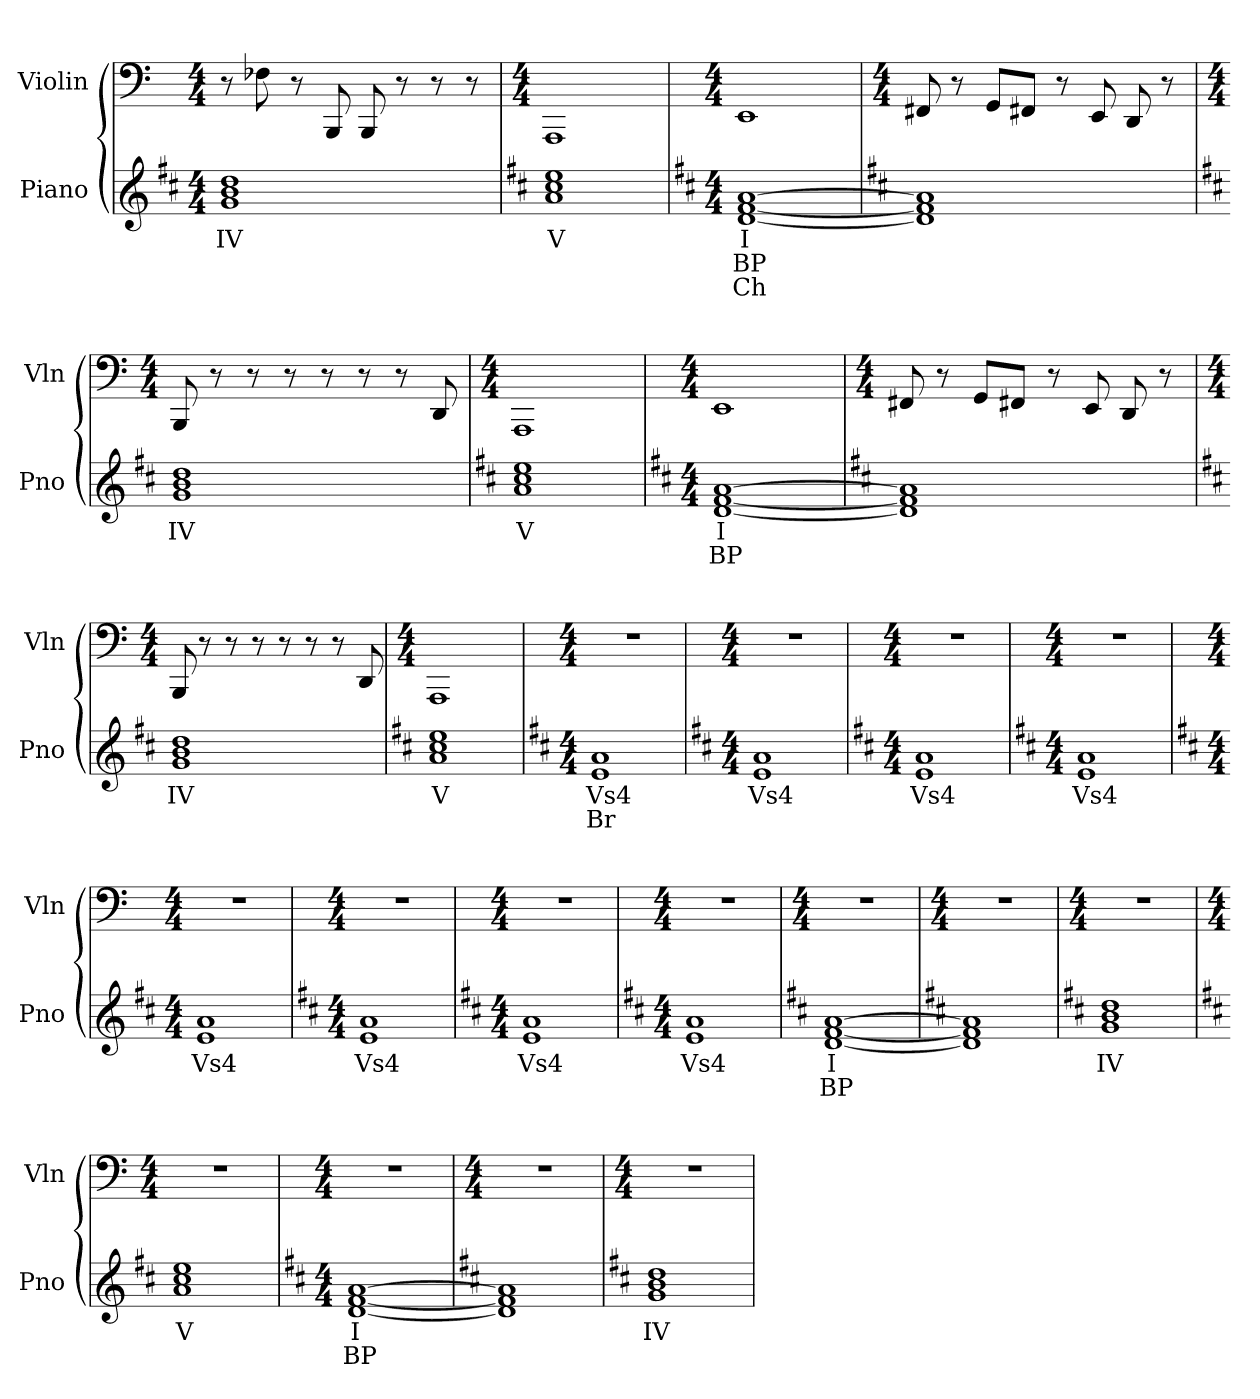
**kern	**text	**text	**text	**kern
*part2	*part2	*part2	*part2	*part1
*staff2	*staff2	*staff2	*staff2	*staff1
*I"Piano	*	*	*	*I"Violin
*I'Pno	*	*	*	*I'Vln
*k[f#c#]	*	*	*	*
*D:	*	*	*	*
*M4/4	*	*	*	*M4/4
=	=	=	=	=
1g 1b 1dd	IV	.	.	8r
.	.	.	.	8F-X
.	.	.	.	8r
.	.	.	.	8BBB
.	.	.	.	8BBB
.	.	.	.	8r
.	.	.	.	8r
.	.	.	.	8r
=	=	=	=	=
*k[f#c#]	*	*	*	*
*D:	*	*	*	*
*	*	*	*	*M4/4
1a 1cc# 1ee	V	.	.	1AAA
=	=	=	=	=
*k[f#c#]	*	*	*	*
*D:	*	*	*	*
*M4/4	*	*	*	*M4/4
[1d [1f# [1a	I	BP	Ch	1EE
=	=	=	=	=
*k[f#c#]	*	*	*	*
*D:	*	*	*	*
*	*	*	*	*M4/4
1d] 1f#] 1a]	.	.	.	8FF#X
.	.	.	.	8r
.	.	.	.	8GGL
.	.	.	.	8FF#XJ
.	.	.	.	8r
.	.	.	.	8EE
.	.	.	.	8DD
.	.	.	.	8r
=	=	=	=	=
*k[f#c#]	*	*	*	*
*D:	*	*	*	*
*	*	*	*	*M4/4
1g 1b 1dd	IV	.	.	8BBB
.	.	.	.	8r
.	.	.	.	8r
.	.	.	.	8r
.	.	.	.	8r
.	.	.	.	8r
.	.	.	.	8r
.	.	.	.	8DD
=	=	=	=	=
*k[f#c#]	*	*	*	*
*D:	*	*	*	*
*	*	*	*	*M4/4
1a 1cc# 1ee	V	.	.	1AAA
=	=	=	=	=
*k[f#c#]	*	*	*	*
*D:	*	*	*	*
*M4/4	*	*	*	*M4/4
[1d [1f# [1a	I	BP	.	1EE
=	=	=	=	=
*k[f#c#]	*	*	*	*
*D:	*	*	*	*
*	*	*	*	*M4/4
1d] 1f#] 1a]	.	.	.	8FF#X
.	.	.	.	8r
.	.	.	.	8GGL
.	.	.	.	8FF#XJ
.	.	.	.	8r
.	.	.	.	8EE
.	.	.	.	8DD
.	.	.	.	8r
=	=	=	=	=
*k[f#c#]	*	*	*	*
*D:	*	*	*	*
*	*	*	*	*M4/4
1g 1b 1dd	IV	.	.	8BBB
.	.	.	.	8r
.	.	.	.	8r
.	.	.	.	8r
.	.	.	.	8r
.	.	.	.	8r
.	.	.	.	8r
.	.	.	.	8DD
=	=	=	=	=
*k[f#c#]	*	*	*	*
*D:	*	*	*	*
*	*	*	*	*M4/4
1a 1cc# 1ee	V	.	.	1AAA
=	=	=	=	=
*k[f#c#]	*	*	*	*
*D:	*	*	*	*
*M4/4	*	*	*	*M4/4
1e 1a	Vs4	Br	.	1r
=	=	=	=	=
*k[f#c#]	*	*	*	*
*D:	*	*	*	*
*M4/4	*	*	*	*M4/4
1e 1a	Vs4	.	.	1r
=	=	=	=	=
*k[f#c#]	*	*	*	*
*D:	*	*	*	*
*M4/4	*	*	*	*M4/4
1e 1a	Vs4	.	.	1r
=	=	=	=	=
*k[f#c#]	*	*	*	*
*D:	*	*	*	*
*M4/4	*	*	*	*M4/4
1e 1a	Vs4	.	.	1r
=	=	=	=	=
*k[f#c#]	*	*	*	*
*D:	*	*	*	*
*M4/4	*	*	*	*M4/4
1e 1a	Vs4	.	.	1r
=	=	=	=	=
*k[f#c#]	*	*	*	*
*D:	*	*	*	*
*M4/4	*	*	*	*M4/4
1e 1a	Vs4	.	.	1r
=	=	=	=	=
*k[f#c#]	*	*	*	*
*D:	*	*	*	*
*M4/4	*	*	*	*M4/4
1e 1a	Vs4	.	.	1r
=	=	=	=	=
*k[f#c#]	*	*	*	*
*D:	*	*	*	*
*M4/4	*	*	*	*M4/4
1e 1a	Vs4	.	.	1r
=	=	=	=	=
*k[f#c#]	*	*	*	*
*D:	*	*	*	*
*	*	*	*	*M4/4
[1d [1f# [1a	I	BP	.	1r
=	=	=	=	=
*k[f#c#]	*	*	*	*
*D:	*	*	*	*
*	*	*	*	*M4/4
1d] 1f#] 1a]	.	.	.	1r
=	=	=	=	=
*k[f#c#]	*	*	*	*
*D:	*	*	*	*
*	*	*	*	*M4/4
1g 1b 1dd	IV	.	.	1r
=	=	=	=	=
*k[f#c#]	*	*	*	*
*D:	*	*	*	*
*	*	*	*	*M4/4
1a 1cc# 1ee	V	.	.	1r
=	=	=	=	=
*k[f#c#]	*	*	*	*
*D:	*	*	*	*
*M4/4	*	*	*	*M4/4
[1d [1f# [1a	I	BP	.	1r
=	=	=	=	=
*k[f#c#]	*	*	*	*
*D:	*	*	*	*
*	*	*	*	*M4/4
1d] 1f#] 1a]	.	.	.	1r
=	=	=	=	=
*k[f#c#]	*	*	*	*
*D:	*	*	*	*
*	*	*	*	*M4/4
1g 1b 1dd	IV	.	.	1r
=	=	=	=	=
*-	*-	*-	*-	*-
